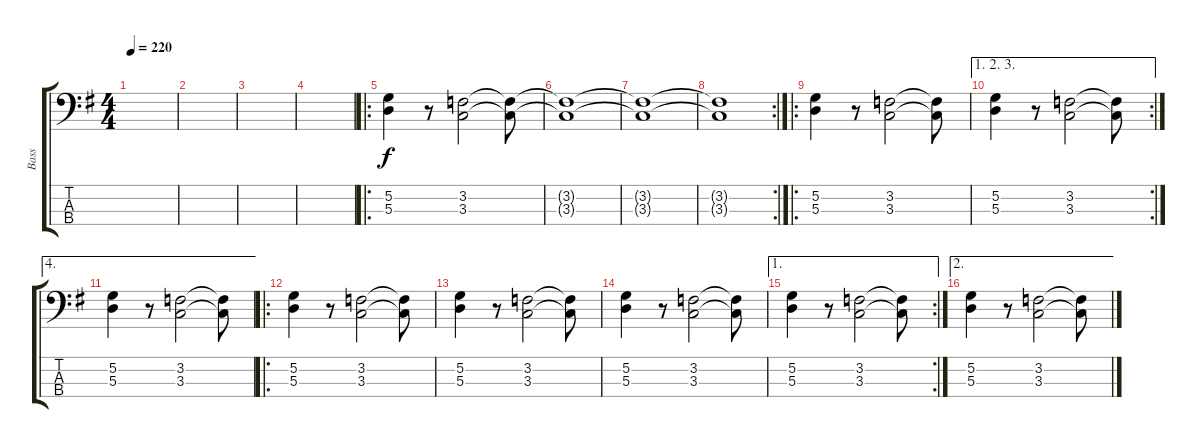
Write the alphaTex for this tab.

\track ("Bass" "Bass") {instrument electricbassfinger}
\staff {score tabs}
\tuning (G2 D2 A1 E1) {hide}
\ts (4 4)
\tempo 220
\clef f4
\ks g
|
|
|
|
\ro
(5.2 5.3).4 r.8 (3.2 3.3).2 (3.2{t} 3.3{t}).8 |
(3.2{t} 3.3{t}).1 |
(3.2{t} 3.3{t}).1 |
\rc 2
(3.2{t} 3.3{t}).1 |
\ro
(5.2 5.3).4 r.8 (3.2 3.3).2 (3.2{t} 3.3{t}).8 |
\ae (1 2 3)
\rc 2
(5.2 5.3).4 r.8 (3.2 3.3).2 (3.2{t} 3.3{t}).8 |
\ae 4
(5.2 5.3).4 r.8 (3.2 3.3).2 (3.2{t} 3.3{t}).8 |
\ro
(5.2 5.3).4 r.8 (3.2 3.3).2 (3.2{t} 3.3{t}).8 |
(5.2 5.3).4 r.8 (3.2 3.3).2 (3.2{t} 3.3{t}).8 |
(5.2 5.3).4 r.8 (3.2 3.3).2 (3.2{t} 3.3{t}).8 |
\ae 1
\rc 2
(5.2 5.3).4 r.8 (3.2 3.3).2 (3.2{t} 3.3{t}).8 |
\ae 2
(5.2 5.3).4 r.8 (3.2 3.3).2 (3.2{t} 3.3{t}).8
